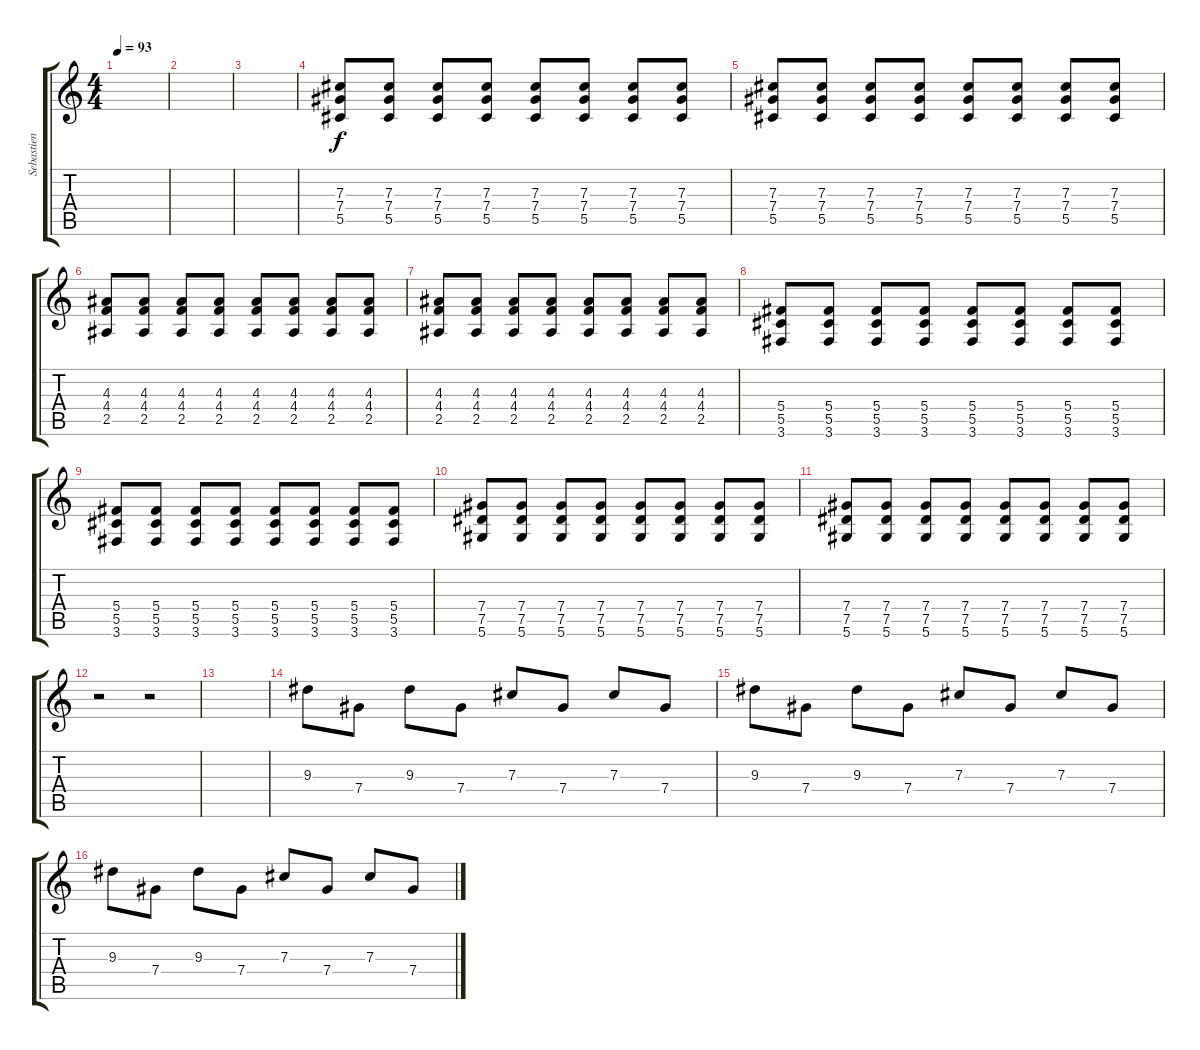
\track ("Sebastien Lefebvre (Rythm guitar)" "Sebastien ") {instrument distortionguitar}
\staff {score tabs}
\tuning (Eb4 Bb3 Gb3 Db3 Ab2 Eb2) {hide}
\ts (4 4)
\tempo 93
\clef g2
\ks c
|
|
|
(7.3 7.4 5.5).8{dy f} (7.3 7.4 5.5).8 (7.3 7.4 5.5).8 (7.3 7.4 5.5).8 (7.3 7.4 5.5).8 (7.3 7.4 5.5).8 (7.3 7.4 5.5).8 (7.3 7.4 5.5).8 |
(7.3 7.4 5.5).8 (7.3 7.4 5.5).8 (7.3 7.4 5.5).8 (7.3 7.4 5.5).8 (7.3 7.4 5.5).8 (7.3 7.4 5.5).8 (7.3 7.4 5.5).8 (7.3 7.4 5.5).8 |
(4.3 4.4 2.5).8 (4.3 4.4 2.5).8 (4.3 4.4 2.5).8 (4.3 4.4 2.5).8 (4.3 4.4 2.5).8 (4.3 4.4 2.5).8 (4.3 4.4 2.5).8 (4.3 4.4 2.5).8 |
(4.3 4.4 2.5).8 (4.3 4.4 2.5).8 (4.3 4.4 2.5).8 (4.3 4.4 2.5).8 (4.3 4.4 2.5).8 (4.3 4.4 2.5).8 (4.3 4.4 2.5).8 (4.3 4.4 2.5).8 |
(5.4 5.5 3.6).8 (5.4 5.5 3.6).8 (5.4 5.5 3.6).8 (5.4 5.5 3.6).8 (5.4 5.5 3.6).8 (5.4 5.5 3.6).8 (5.4 5.5 3.6).8 (5.4 5.5 3.6).8 |
(5.4 5.5 3.6).8 (5.4 5.5 3.6).8 (5.4 5.5 3.6).8 (5.4 5.5 3.6).8 (5.4 5.5 3.6).8 (5.4 5.5 3.6).8 (5.4 5.5 3.6).8 (5.4 5.5 3.6).8 |
(7.4 7.5 5.6).8 (7.4 7.5 5.6).8 (7.4 7.5 5.6).8 (7.4 7.5 5.6).8 (7.4 7.5 5.6).8 (7.4 7.5 5.6).8 (7.4 7.5 5.6).8 (7.4 7.5 5.6).8 |
(7.4 7.5 5.6).8 (7.4 7.5 5.6).8 (7.4 7.5 5.6).8 (7.4 7.5 5.6).8 (7.4 7.5 5.6).8 (7.4 7.5 5.6).8 (7.4 7.5 5.6).8 (7.4 7.5 5.6).8 |
r.2 r.2 |
|
9.3.8{instrument electricguitarclean} 7.4.8 9.3.8 7.4.8 7.3.8 7.4.8 7.3.8 7.4.8 |
9.3.8 7.4.8 9.3.8 7.4.8 7.3.8 7.4.8 7.3.8 7.4.8 |
9.3.8 7.4.8 9.3.8 7.4.8 7.3.8 7.4.8 7.3.8 7.4.8
